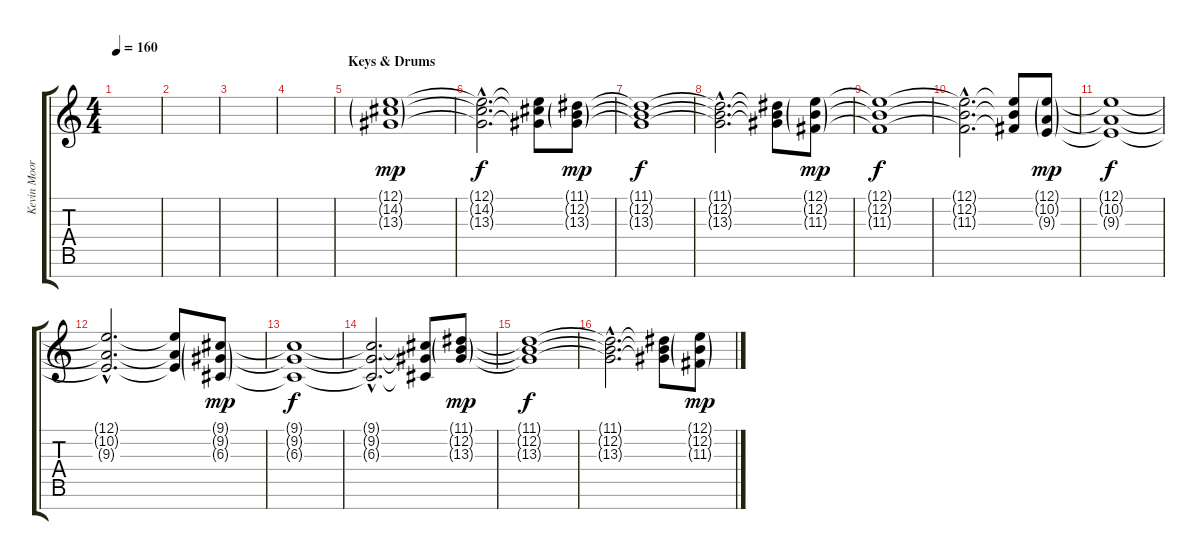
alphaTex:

\track ("Kevin Moore Backround Keyboard" "Kevin Moor") {instrument stringensemble1}
\staff {score tabs}
\tuning (E4 B3 G3 D3 A2 E2 B1) {hide}
\ts (4 4)
\tempo 160
\clef g2
\ks c
|
|
|
|
\section ("" "Keys & Drums")
(12.1{g} 14.2{g} 13.3{g}).1{dy mp} |
(12.1{hac t} 14.2{hac t} 13.3{hac t}).2{d dy f} (12.1{t} 14.2{t} 13.3{t}).8 (11.1{g} 12.2{g} 13.3{g}).8{dy mp} |
(11.1{t} 12.2{t} 13.3{t}).1{dy f} |
(11.1{hac t} 12.2{hac t} 13.3{hac t}).2{d} (11.1{t} 12.2{t} 13.3{t}).8 (12.1{g} 12.2{g} 11.3{g}).8{dy mp} |
(12.1{t} 12.2{t} 11.3{t}).1{dy f} |
(12.1{hac t} 12.2{hac t} 11.3{hac t}).2{d} (12.1{t} 12.2{t} 11.3{t}).8 (12.1{g} 10.2{g} 9.3{g}).8{dy mp} |
(12.1{t} 10.2{t} 9.3{t}).1{dy f} |
(12.1{hac t} 10.2{hac t} 9.3{hac t}).2{d} (12.1{t} 10.2{t} 9.3{t}).8 (9.1{g} 9.2{g} 6.3{g}).8{dy mp} |
(9.1{t} 9.2{t} 6.3{t}).1{dy f} |
(9.1{hac t} 9.2{hac t} 6.3{hac t}).2{d} (9.1{t} 9.2{t} 6.3{t}).8 (11.1{g} 12.2{g} 13.3{g}).8{dy mp} |
(11.1{t} 12.2{t} 13.3{t}).1{dy f} |
(11.1{hac t} 12.2{hac t} 13.3{hac t}).2{d} (11.1{t} 12.2{t} 13.3{t}).8 (12.1{g} 12.2{g} 11.3{g}).8{dy mp}
